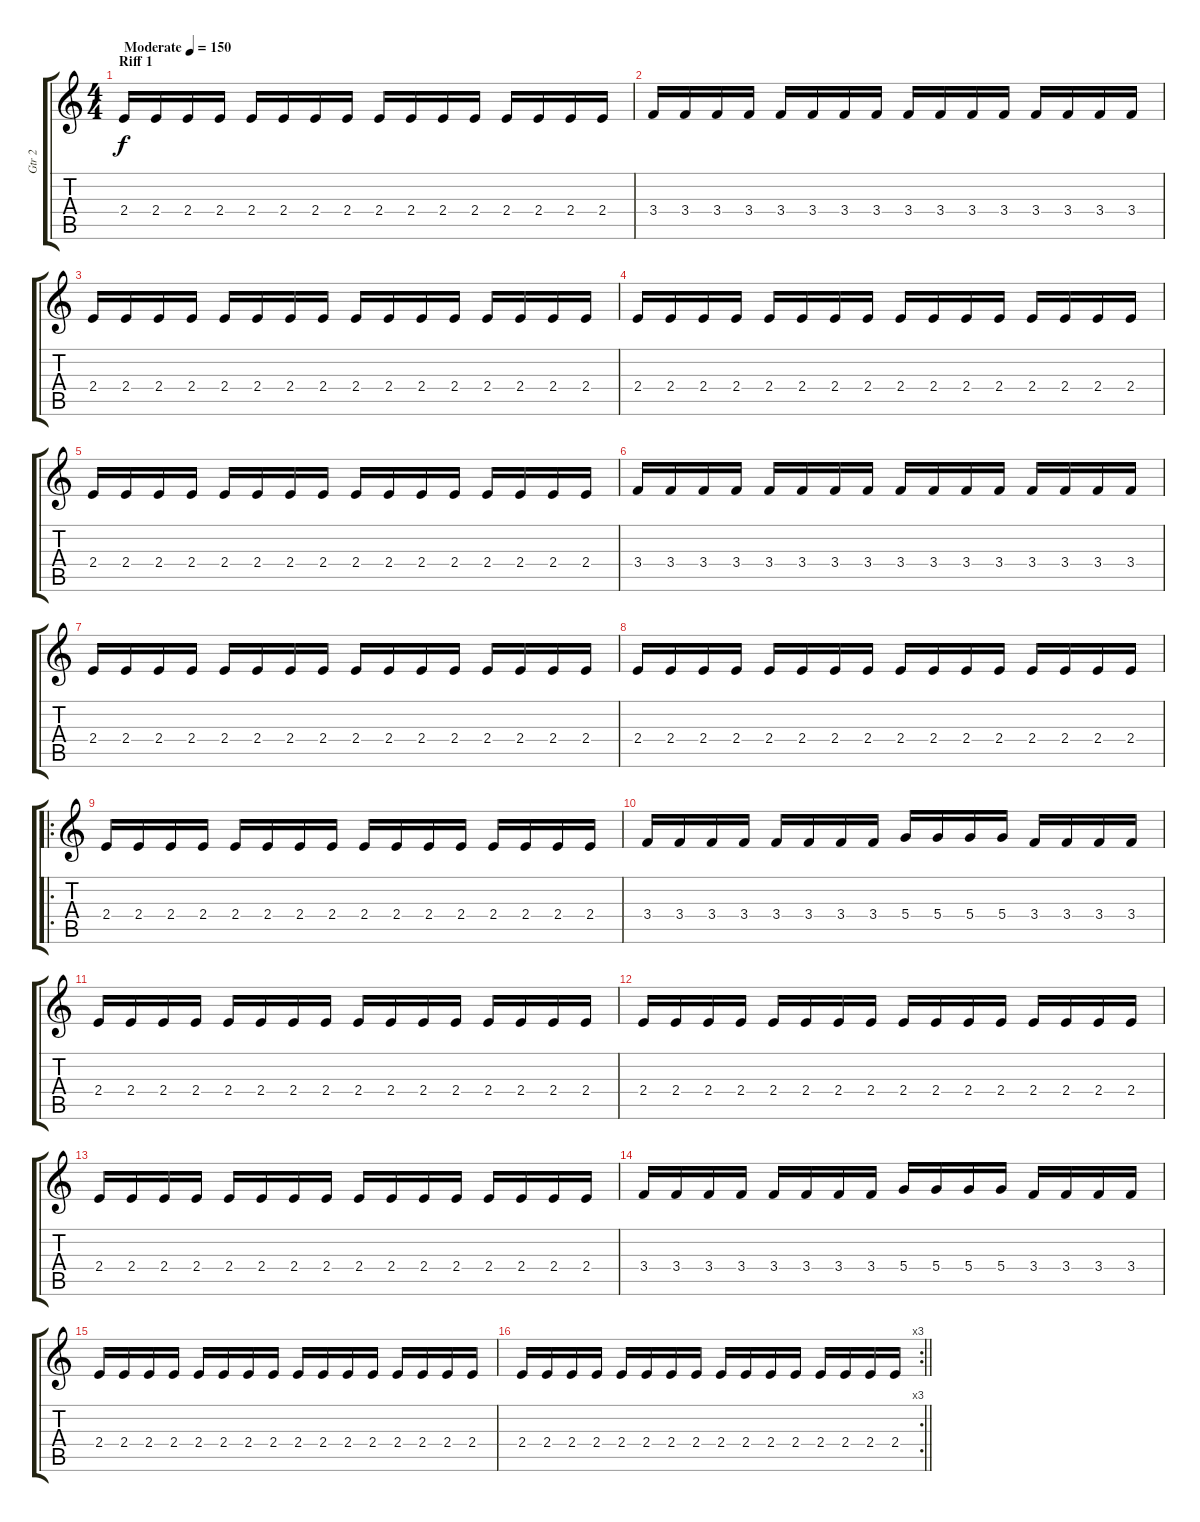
\track ("Gtr 2" "Gtr 2") {instrument distortionguitar}
\staff {score tabs}
\tuning (E4 B3 G3 D3 A2 E2) {hide}
\ts (4 4)
\section ("" "Riff 1")
\tempo (150 "Moderate")
\clef g2
\ks c
2.4.16{dy f instrument distortionguitar} 2.4.16 2.4.16 2.4.16 2.4.16 2.4.16 2.4.16 2.4.16 2.4.16 2.4.16 2.4.16 2.4.16 2.4.16 2.4.16 2.4.16 2.4.16 |
3.4.16 3.4.16 3.4.16 3.4.16 3.4.16 3.4.16 3.4.16 3.4.16 3.4.16 3.4.16 3.4.16 3.4.16 3.4.16 3.4.16 3.4.16 3.4.16 |
2.4.16 2.4.16 2.4.16 2.4.16 2.4.16 2.4.16 2.4.16 2.4.16 2.4.16 2.4.16 2.4.16 2.4.16 2.4.16 2.4.16 2.4.16 2.4.16 |
2.4.16 2.4.16 2.4.16 2.4.16 2.4.16 2.4.16 2.4.16 2.4.16 2.4.16 2.4.16 2.4.16 2.4.16 2.4.16 2.4.16 2.4.16 2.4.16 |
2.4.16 2.4.16 2.4.16 2.4.16 2.4.16 2.4.16 2.4.16 2.4.16 2.4.16 2.4.16 2.4.16 2.4.16 2.4.16 2.4.16 2.4.16 2.4.16 |
3.4.16 3.4.16 3.4.16 3.4.16 3.4.16 3.4.16 3.4.16 3.4.16 3.4.16 3.4.16 3.4.16 3.4.16 3.4.16 3.4.16 3.4.16 3.4.16 |
2.4.16 2.4.16 2.4.16 2.4.16 2.4.16 2.4.16 2.4.16 2.4.16 2.4.16 2.4.16 2.4.16 2.4.16 2.4.16 2.4.16 2.4.16 2.4.16 |
2.4.16 2.4.16 2.4.16 2.4.16 2.4.16 2.4.16 2.4.16 2.4.16 2.4.16 2.4.16 2.4.16 2.4.16 2.4.16 2.4.16 2.4.16 2.4.16 |
\ro
2.4.16 2.4.16 2.4.16 2.4.16 2.4.16 2.4.16 2.4.16 2.4.16 2.4.16 2.4.16 2.4.16 2.4.16 2.4.16 2.4.16 2.4.16 2.4.16 |
3.4.16 3.4.16 3.4.16 3.4.16 3.4.16 3.4.16 3.4.16 3.4.16 5.4.16 5.4.16 5.4.16 5.4.16 3.4.16 3.4.16 3.4.16 3.4.16 |
2.4.16 2.4.16 2.4.16 2.4.16 2.4.16 2.4.16 2.4.16 2.4.16 2.4.16 2.4.16 2.4.16 2.4.16 2.4.16 2.4.16 2.4.16 2.4.16 |
2.4.16 2.4.16 2.4.16 2.4.16 2.4.16 2.4.16 2.4.16 2.4.16 2.4.16 2.4.16 2.4.16 2.4.16 2.4.16 2.4.16 2.4.16 2.4.16 |
2.4.16 2.4.16 2.4.16 2.4.16 2.4.16 2.4.16 2.4.16 2.4.16 2.4.16 2.4.16 2.4.16 2.4.16 2.4.16 2.4.16 2.4.16 2.4.16 |
3.4.16 3.4.16 3.4.16 3.4.16 3.4.16 3.4.16 3.4.16 3.4.16 5.4.16 5.4.16 5.4.16 5.4.16 3.4.16 3.4.16 3.4.16 3.4.16 |
2.4.16 2.4.16 2.4.16 2.4.16 2.4.16 2.4.16 2.4.16 2.4.16 2.4.16 2.4.16 2.4.16 2.4.16 2.4.16 2.4.16 2.4.16 2.4.16 |
\rc 3
\barLineRight lightlight
2.4.16 2.4.16 2.4.16 2.4.16 2.4.16 2.4.16 2.4.16 2.4.16 2.4.16 2.4.16 2.4.16 2.4.16 2.4.16 2.4.16 2.4.16 2.4.16
